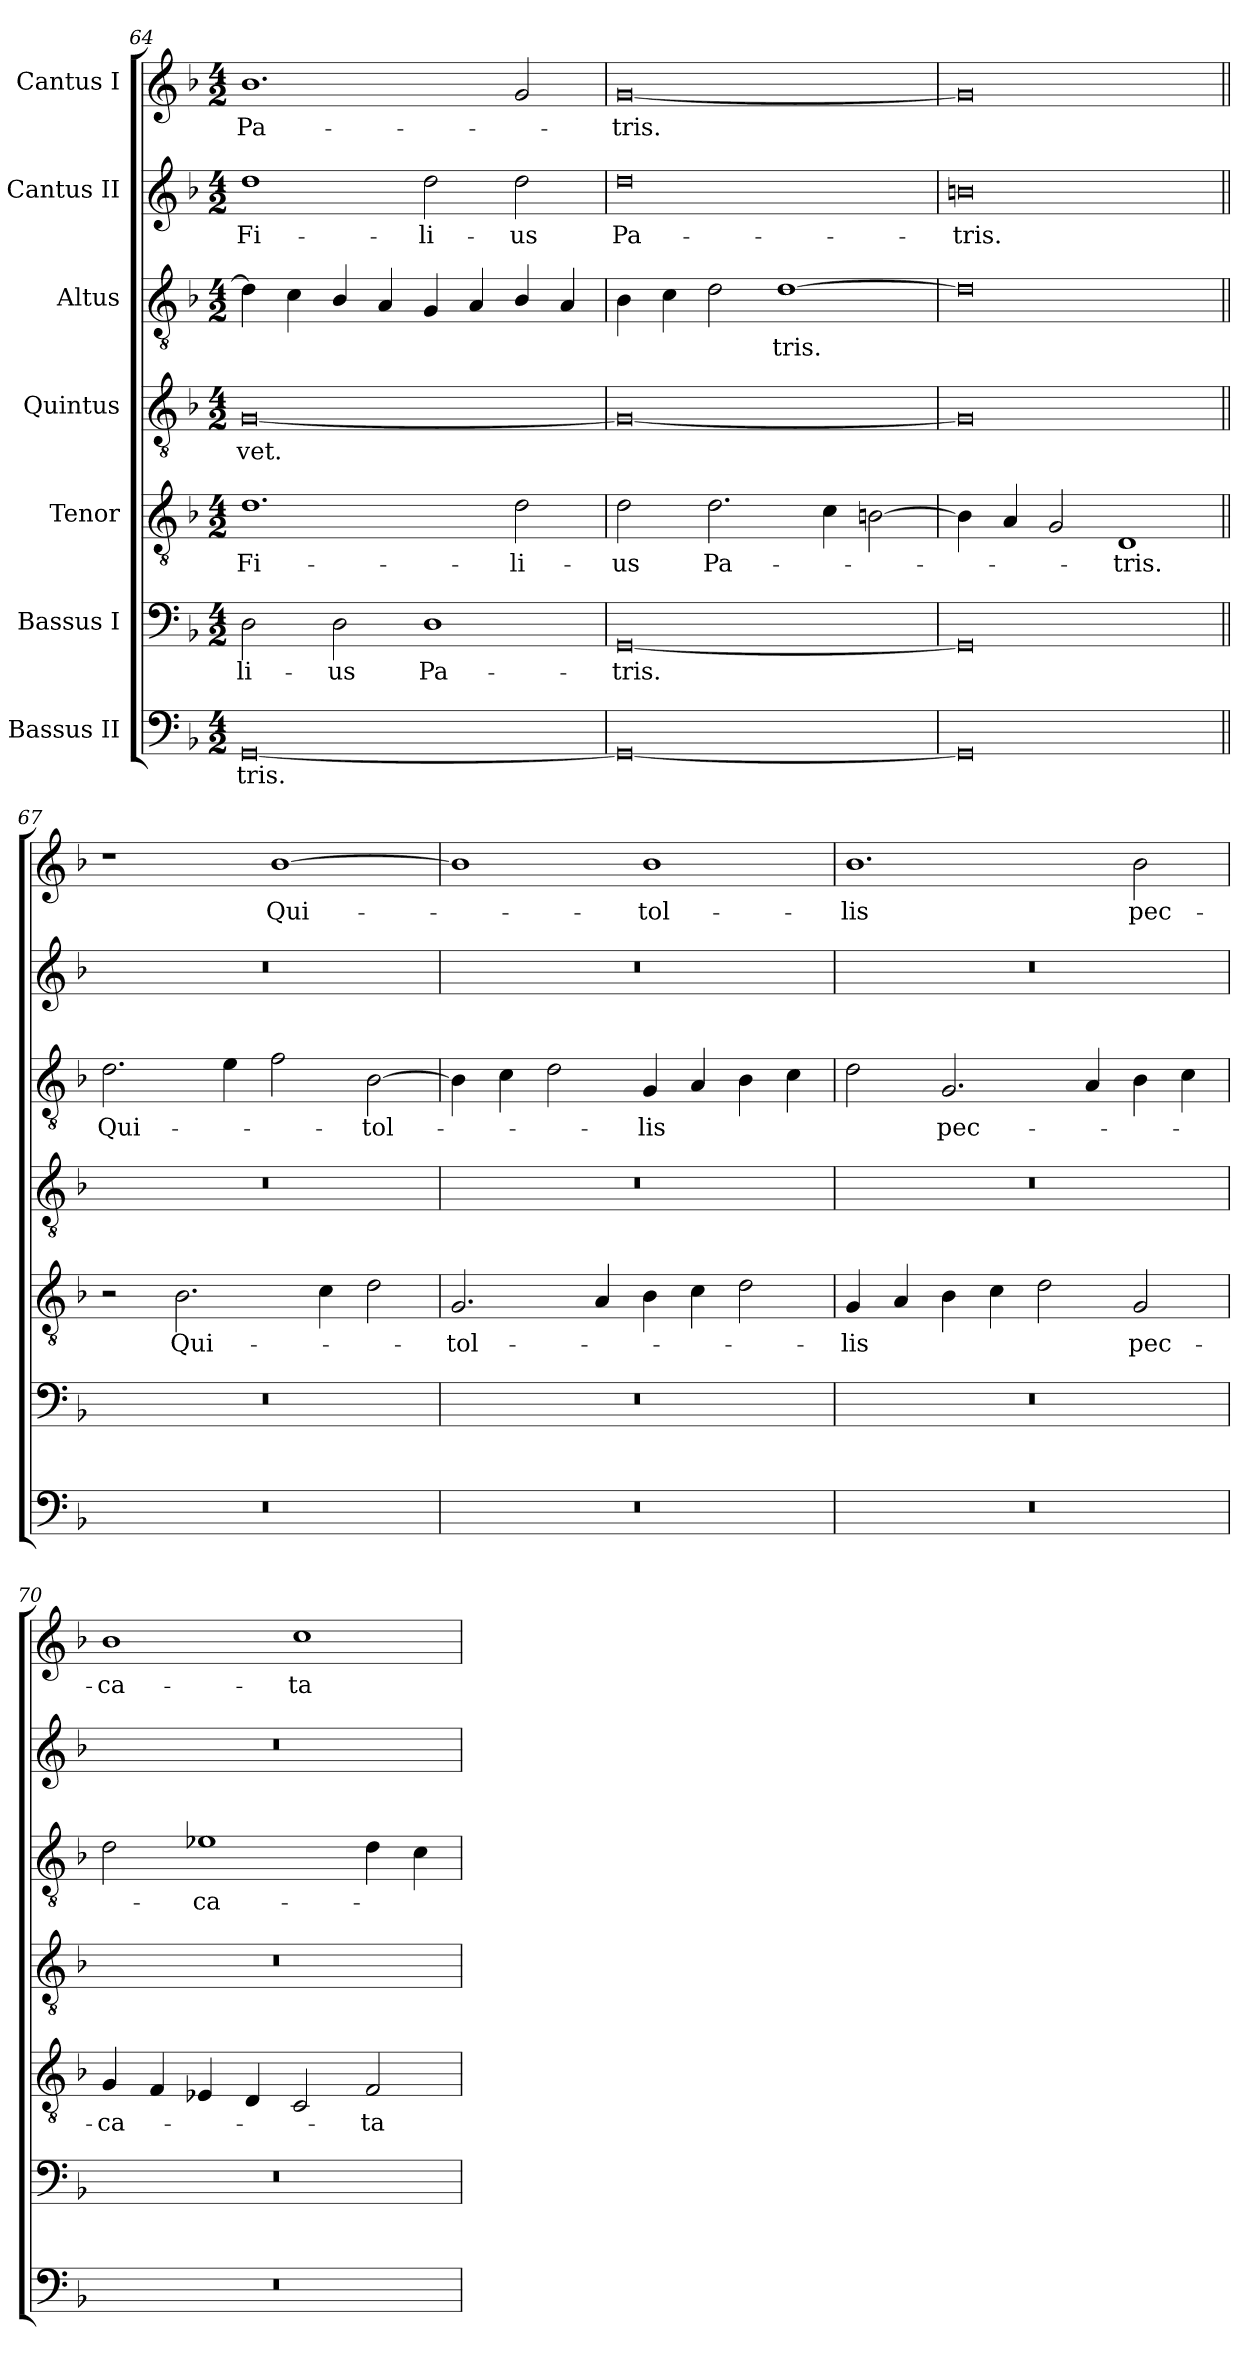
**kern	**text	**kern	**text	**kern	**text	**kern	**text	**kern	**text	**kern	**text	**kern	**text
*part7	*part7	*part6	*part6	*part5	*part5	*part4	*part4	*part3	*part3	*part2	*part2	*part1	*part1
*staff7	*staff7	*staff6	*staff6	*staff5	*staff5	*staff4	*staff4	*staff3	*staff3	*staff2	*staff2	*staff1	*staff1
*I"Bassus II	*	*I"Bassus I	*	*I"Tenor	*	*I"Quintus	*	*I"Altus	*	*I"Cantus II	*	*I"Cantus I	*
*clefF4	*	*clefF4	*	*clefGv2	*	*clefGv2	*	*clefGv2	*	*clefG2	*	*clefG2	*
*k[b-]	*	*k[b-]	*	*k[b-]	*	*k[b-]	*	*k[b-]	*	*k[b-]	*	*k[b-]	*
*M4/2	*	*M4/2	*	*M4/2	*	*M4/2	*	*M4/2	*	*M4/2	*	*M4/2	*
=64	=64	=64	=64	=64	=64	=64	=64	=64	=64	=64	=64	=64	=64
[0GG/	-tris.	2D\	-li-	1.d/	Fi-	[0G/	-vet.	4d\]	.	1dd\	Fi-	1.b-\	Pa-
.	.	.	.	.	.	.	.	4c\	.	.	.	.	.
.	.	2D\	-us	.	.	.	.	4B-/	.	.	.	.	.
.	.	.	.	.	.	.	.	4A/	.	.	.	.	.
.	.	1D\	Pa-	.	.	.	.	4G/	.	2dd\	-li-	.	.
.	.	.	.	.	.	.	.	4A/	.	.	.	.	.
.	.	.	.	2d\	-li-	.	.	4B-/	.	2dd\	-us	2g/	.
.	.	.	.	.	.	.	.	4A/	.	.	.	.	.
=65	=65	=65	=65	=65	=65	=65	=65	=65	=65	=65	=65	=65	=65
0GG/_	.	[0GG/	-tris.	2d\	-us	0G/_	.	4B-\	.	0dd\	Pa-	[0g/	-tris.
.	.	.	.	.	.	.	.	4c\	.	.	.	.	.
.	.	.	.	2.d\	Pa-	.	.	2d\	.	.	.	.	.
.	.	.	.	.	.	.	.	[1d\	-tris.	.	.	.	.
.	.	.	.	4c\	.	.	.	.	.	.	.	.	.
.	.	.	.	[2Bn\	.	.	.	.	.	.	.	.	.
=66	=66	=66	=66	=66	=66	=66	=66	=66	=66	=66	=66	=66	=66
0GG/]	.	0GG/]	.	4Bn\]	.	0G/]	.	0d\]	.	0bn\	-tris.	0g/]	.
.	.	.	.	4A/	.	.	.	.	.	.	.	.	.
.	.	.	.	2G/	.	.	.	.	.	.	.	.	.
.	.	.	.	1D/	-tris.	.	.	.	.	.	.	.	.
=67||	=67||	=67||	=67||	=67||	=67||	=67||	=67||	=67||	=67||	=67||	=67||	=67||	=67||
0r	.	0r	.	2r	.	0r	.	2.d\	Qui-	0r	.	1r	.
.	.	.	.	2.B-\	Qui-	.	.	.	.	.	.	.	.
.	.	.	.	.	.	.	.	4e\	.	.	.	.	.
.	.	.	.	.	.	.	.	2f\	.	.	.	[1b-\	Qui-
.	.	.	.	4c\	.	.	.	.	.	.	.	.	.
.	.	.	.	2d\	.	.	.	[2B-\	tol-	.	.	.	.
=68	=68	=68	=68	=68	=68	=68	=68	=68	=68	=68	=68	=68	=68
0r	.	0r	.	2.G/	tol-	0r	.	4B-\]	.	0r	.	1b-\]	.
.	.	.	.	.	.	.	.	4c\	.	.	.	.	.
.	.	.	.	.	.	.	.	2d\	.	.	.	.	.
.	.	.	.	4A/	.	.	.	.	.	.	.	.	.
.	.	.	.	4B-\	.	.	.	4G/	-lis	.	.	1b-\	tol-
.	.	.	.	4c\	.	.	.	4A/	.	.	.	.	.
.	.	.	.	2d\	.	.	.	4B-\	.	.	.	.	.
.	.	.	.	.	.	.	.	4c\	.	.	.	.	.
=69	=69	=69	=69	=69	=69	=69	=69	=69	=69	=69	=69	=69	=69
0r	.	0r	.	4G/	-lis	0r	.	2d\	.	0r	.	1.b-\	-lis
.	.	.	.	4A/	.	.	.	.	.	.	.	.	.
.	.	.	.	4B-\	.	.	.	2.G/	pec-	.	.	.	.
.	.	.	.	4c\	.	.	.	.	.	.	.	.	.
.	.	.	.	2d\	.	.	.	.	.	.	.	.	.
.	.	.	.	.	.	.	.	4A/	.	.	.	.	.
.	.	.	.	2G/	pec-	.	.	4B-\	.	.	.	2b-\	pec-
.	.	.	.	.	.	.	.	4c\	.	.	.	.	.
=70	=70	=70	=70	=70	=70	=70	=70	=70	=70	=70	=70	=70	=70
0r	.	0r	.	4G/	-ca-	0r	.	2d\	.	0r	.	1b-\	-ca-
.	.	.	.	4F/	.	.	.	.	.	.	.	.	.
.	.	.	.	4E-X/	.	.	.	1e-X/	-ca-	.	.	.	.
.	.	.	.	4D/	.	.	.	.	.	.	.	.	.
.	.	.	.	2C/	.	.	.	.	.	.	.	1cc\	-ta
.	.	.	.	2F/	-ta	.	.	4d\	.	.	.	.	.
.	.	.	.	.	.	.	.	4c\	.	.	.	.	.
=	=	=	=	=	=	=	=	=	=	=	=	=	=
*-	*-	*-	*-	*-	*-	*-	*-	*-	*-	*-	*-	*-	*-
